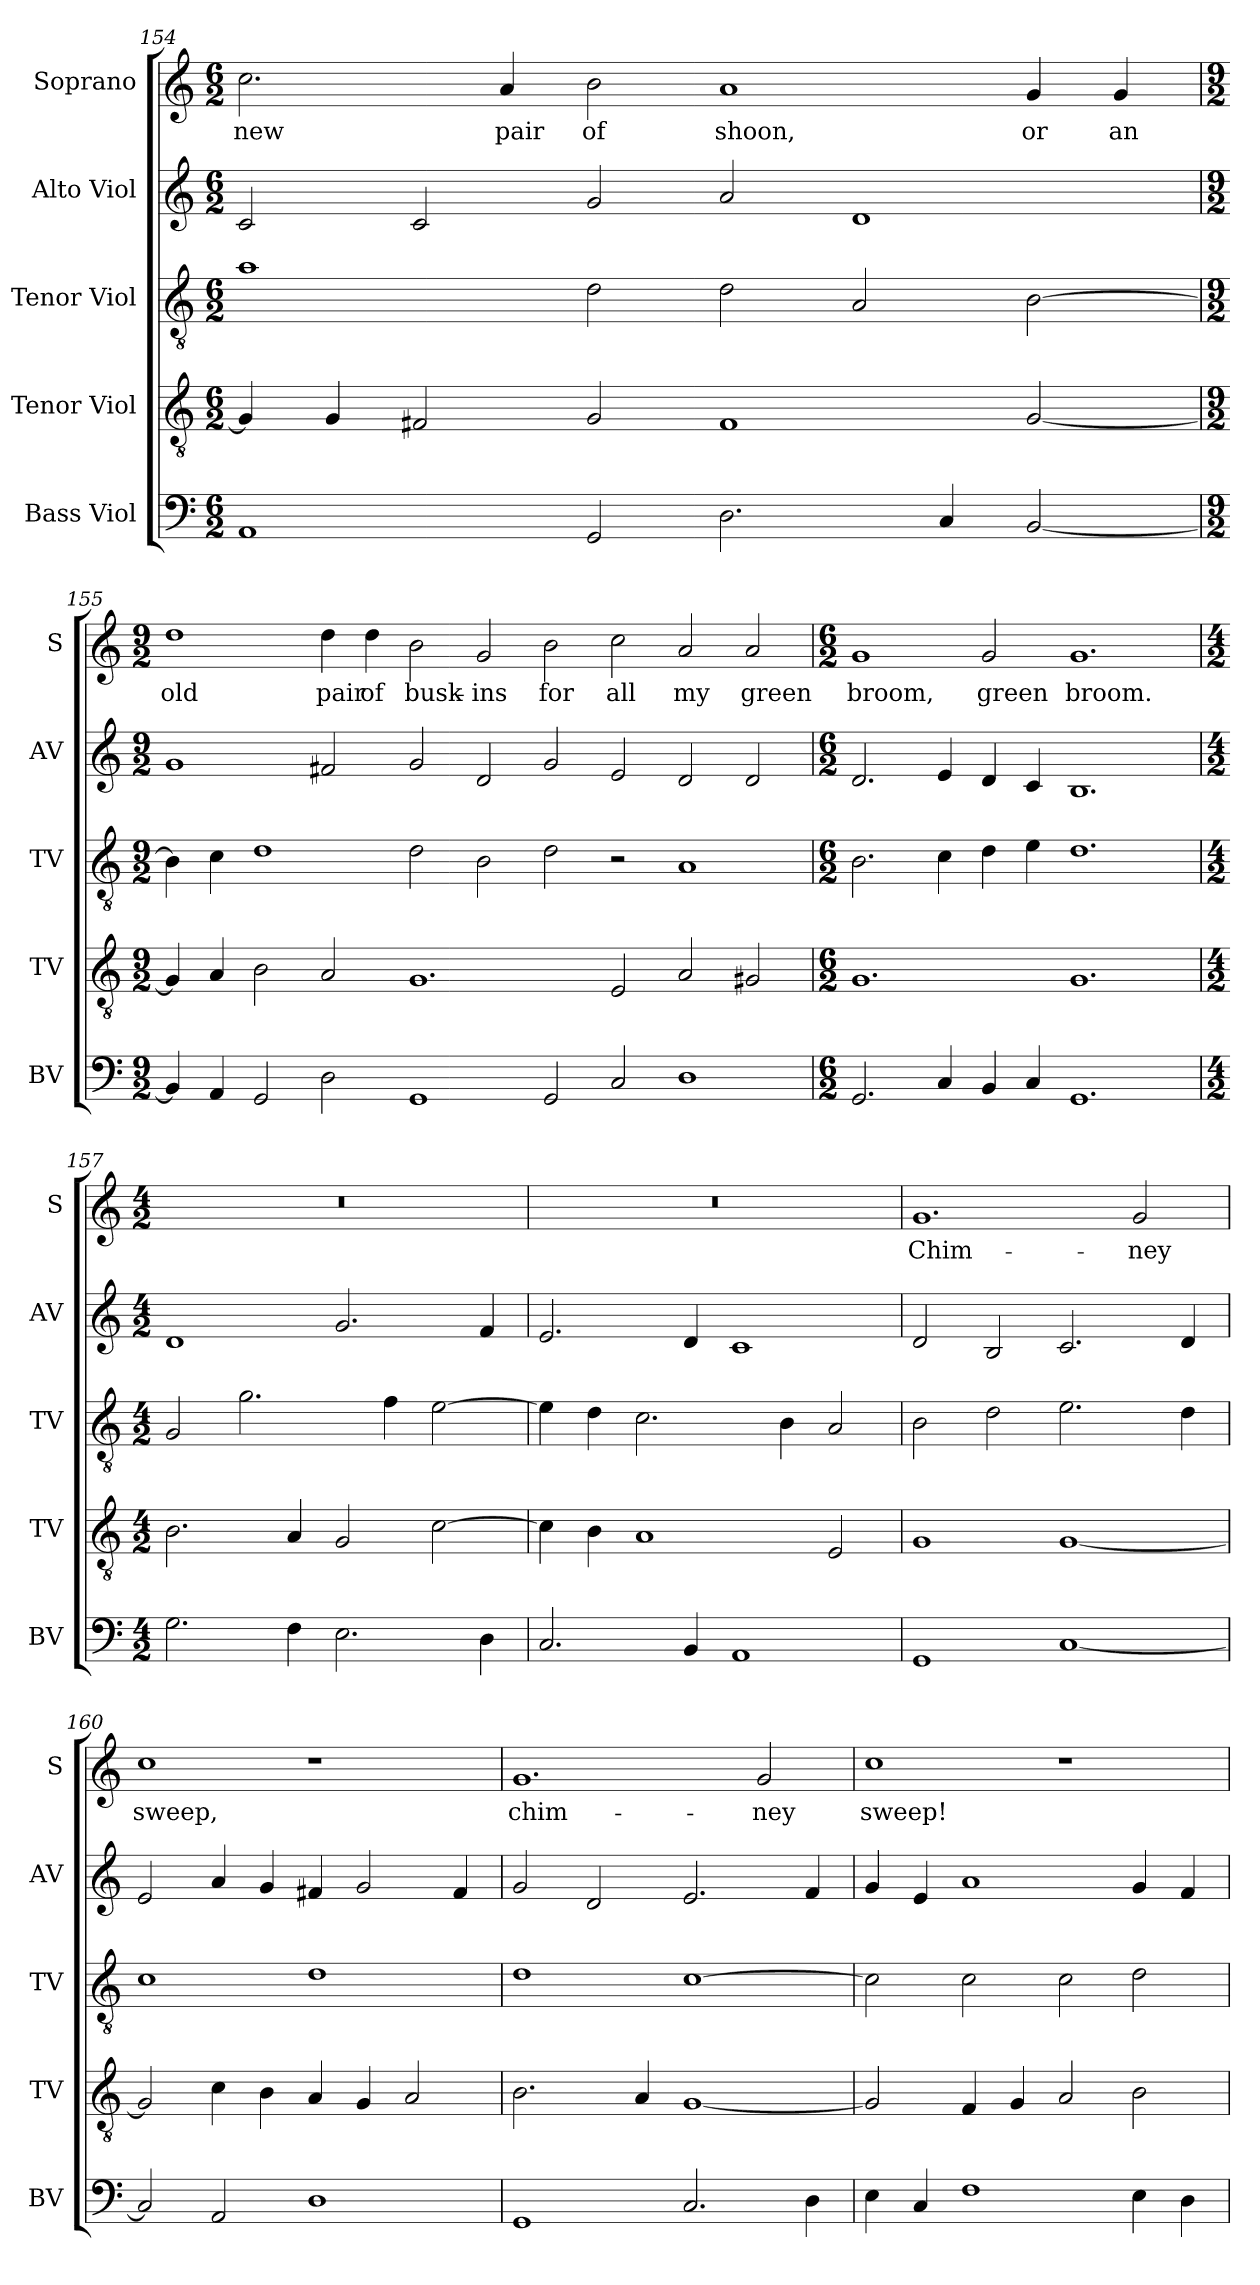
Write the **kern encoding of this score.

**kern	**kern	**kern	**kern	**kern	**text
*part5	*part4	*part3	*part2	*part1	*part1
*staff5	*staff4	*staff3	*staff2	*staff1	*staff1
*I"Bass Viol	*I"Tenor Viol	*I"Tenor Viol	*I"Alto Viol	*I"Soprano	*
*I'BV	*I'TV	*I'TV	*I'AV	*I'S	*
*clefF4	*clefGv2	*clefGv2	*clefG2	*clefG2	*
*ITrd7c12	*ITrd7c12	*ITrd7c12	*ITrd7c12	*	*
*k[]	*k[]	*k[]	*k[]	*k[]	*
*C:	*C:	*C:	*C:	*C:	*
*M6/2	*M6/2	*M6/2	*M6/2	*M6/2	*
=154	=154	=154	=154	=154	=154
!	!	!	!	!	!LO:LY:b
1AAA	4GG/]	1A	2C/	2.cc\	new
.	4GG/	.	.	.	.
.	2FF#X/	.	2C/	.	.
!	!	!	!	!	!LO:LY:b
.	.	.	.	4a/	pair
!	!	!	!	!	!LO:LY:b
2GGG/	2GG/	2D\	2G/	2b\	of
!	!	!	!	!	!LO:LY:b
2.DD\	1FF#	2D\	2A/	1a	shoon,
.	.	2AA/	1D	.	.
4CC/	.	.	.	.	.
!	!	!	!	!	!LO:LY:b
[2BBB/	[2GG/	[2BB\	.	4g/	or
!	!	!	!	!	!LO:LY:b
.	.	.	.	4g/	an
!!LO:PB:g=z
=155	=155	=155	=155	=155	=155
*M9/2	*M9/2	*M9/2	*M9/2	*M9/2	*
!	!	!	!	!	!LO:LY:b
4BBB/]	4GG/]	4BB\]	1G	1dd	old
4AAA/	4AA/	4C\	.	.	.
2GGG/	2BB\	1D	.	.	.
!	!	!	!	!	!LO:LY:b
2DD\	2AA/	.	2F#X/	4dd\	pair
!	!	!	!	!	!LO:LY:b
.	.	.	.	4dd\	of
!	!	!	!	!	!LO:LY:b
1GGG	1.GG	2D\	2G/	2b\	busk-
!	!	!	!	!	!LO:LY:b
.	.	2BB\	2D/	2g/	-ins
!	!	!	!	!	!LO:LY:b
2GGG/	.	2D\	2G/	2b\	for
!	!	!	!	!	!LO:LY:b
2CC/	2EE/	2r	2E/	2cc\	all
!	!	!	!	!	!LO:LY:b
1DD	2AA/	1AA	2D/	2a/	my
!	!	!	!	!	!LO:LY:b
.	2GG#X/	.	2D/	2a/	green
=156	=156	=156	=156	=156	=156
*M6/2	*M6/2	*M6/2	*M6/2	*M6/2	*
!	!	!	!	!	!LO:LY:b
2.GGG/	1.GG	2.BB\	2.D/	1g	broom,
4CC/	.	4C\	4E/	.	.
!	!	!	!	!	!LO:LY:b
4BBB/	.	4D\	4D/	2g/	green
4CC/	.	4E\	4C/	.	.
!	!	!	!	!	!LO:LY:b
1.GGG	1.GG	1.D	1.BB	1.g	broom.
!!LO:LB:g=z
=157	=157	=157	=157	=157	=157
*M4/2	*M4/2	*M4/2	*M4/2	*M4/2	*
2.GG\	2.BB\	2GG/	1D	0r	.
.	.	2.G\	.	.	.
4FF\	4AA/	.	.	.	.
2.EE\	2GG/	.	2.G/	.	.
.	.	4F\	.	.	.
.	[2C\	[2E\	.	.	.
4DD\	.	.	4F/	.	.
=158	=158	=158	=158	=158	=158
2.CC/	4C\]	4E\]	2.E/	0r	.
.	4BB\	4D\	.	.	.
.	1AA	2.C\	.	.	.
4BBB/	.	.	4D/	.	.
1AAA	.	.	1C	.	.
.	.	4BB\	.	.	.
.	2EE/	2AA/	.	.	.
=159	=159	=159	=159	=159	=159
!	!	!	!	!	!LO:LY:b
1GGG	1GG	2BB\	2D/	1.g	Chim-
.	.	2D\	2BB/	.	.
[1CC	[1GG	2.E\	2.C/	.	.
!	!	!	!	!	!LO:LY:b
.	.	.	.	2g/	-ney
.	.	4D\	4D/	.	.
=160	=160	=160	=160	=160	=160
!	!	!	!	!	!LO:LY:b
2CC/]	2GG/]	1C	2E/	1cc	sweep,
2AAA/	4C\	.	4A/	.	.
.	4BB\	.	4G/	.	.
1DD	4AA/	1D	4F#X/	1r	.
.	4GG/	.	2G/	.	.
.	2AA/	.	.	.	.
.	.	.	4F#/	.	.
!!LO:LB:g=z
=161	=161	=161	=161	=161	=161
!	!	!	!	!	!LO:LY:b
1GGG	2.BB\	1D	2G/	1.g	chim-
.	.	.	2D/	.	.
.	4AA/	.	.	.	.
2.CC/	[1GG	[1C	2.E/	.	.
!	!	!	!	!	!LO:LY:b
.	.	.	.	2g/	-ney
4DD\	.	.	4F/	.	.
=162	=162	=162	=162	=162	=162
!	!	!	!	!	!LO:LY:b
4EE\	2GG/]	2C\]	4G/	1cc	sweep!
4CC/	.	.	4E/	.	.
1FF	4FF/	2C\	1A	.	.
.	4GG/	.	.	.	.
.	2AA/	2C\	.	1r	.
4EE\	2BB\	2D\	4G/	.	.
4DD\	.	.	4F/	.	.
=	=	=	=	=	=
*-	*-	*-	*-	*-	*-
